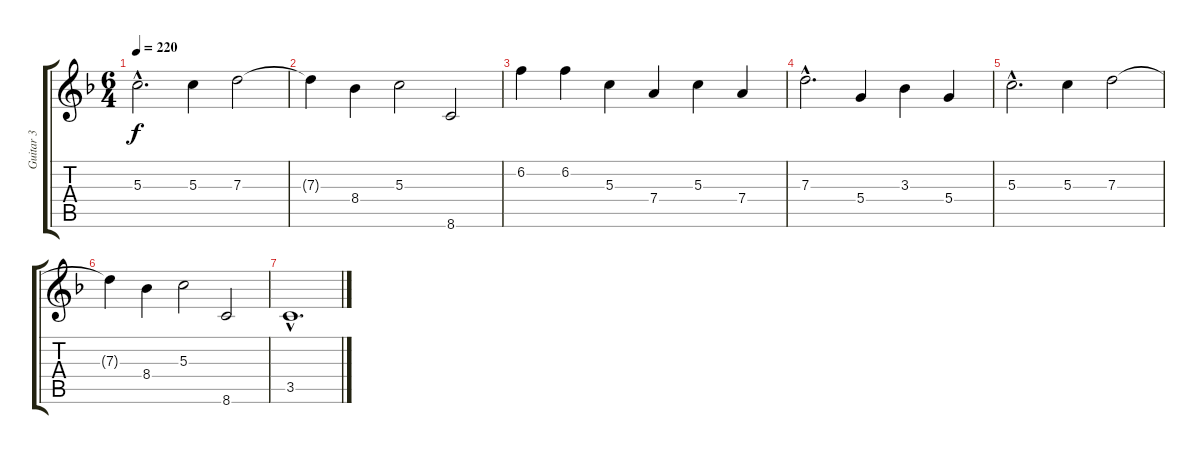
\track ("Guitar 3" "Guitar 3") {instrument overdrivenguitar}
\staff {score tabs}
\tuning (E4 B3 G3 D3 A2 E2) {hide}
\ts (6 4)
\tempo 220
\clef g2
\ks f
5.3{hac}.2{d dy f} 5.3.4 7.3.2 |
7.3{t}.4 8.4.4 5.3.2 8.6.2 |
6.2.4 6.2.4 5.3.4 7.4.4 5.3.4 7.4.4 |
7.3{hac}.2{d} 5.4.4 3.3.4 5.4.4 |
5.3{hac}.2{d} 5.3.4 7.3.2 |
7.3{t}.4 8.4.4 5.3.2 8.6.2 |
3.5{hac}.1{d}
